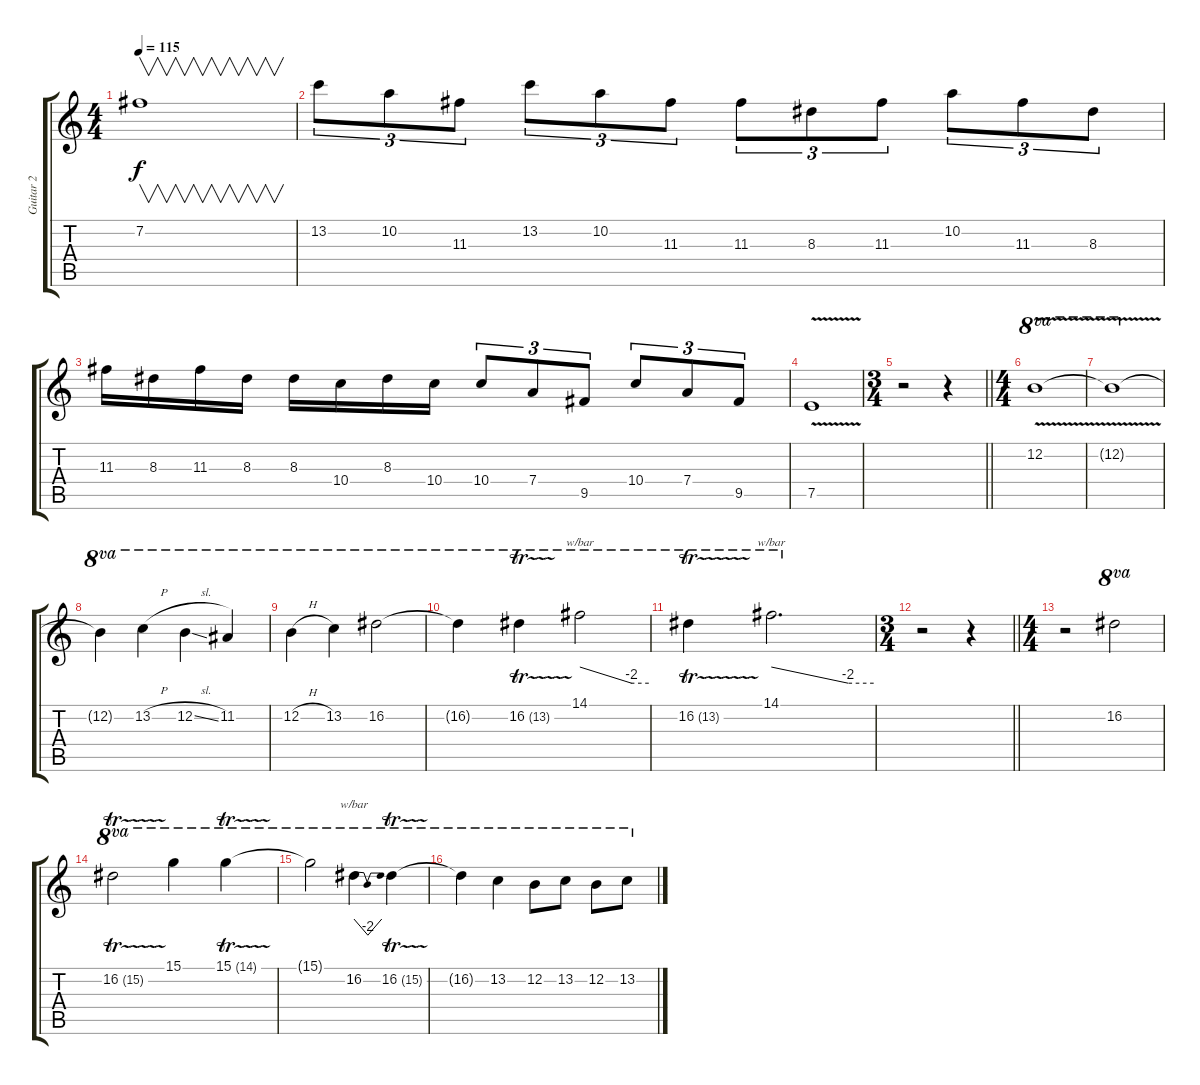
\track ("Guitar 2" "Guitar 2") {instrument overdrivenguitar}
\staff {score tabs}
\tuning (E4 B3 G3 D3 A2 E2) {hide}
\ts (4 4)
\tempo 115
\clef g2
\ks c
7.2.1{v dy f} |
13.2.8{tu (3 2)} 10.2.8{tu (3 2)} 11.3.8{tu (3 2)} 13.2.8{tu (3 2)} 10.2.8{tu (3 2)} 11.3.8{tu (3 2)} 11.3.8{tu (3 2)} 8.3.8{tu (3 2)} 11.3.8{tu (3 2)} 10.2.8{tu (3 2)} 11.3.8{tu (3 2)} 8.3.8{tu (3 2)} |
11.3.16 8.3.16 11.3.16 8.3.16 8.3.16 10.4.16 8.3.16 10.4.16 10.4.8{tu (3 2)} 7.4.8{tu (3 2)} 9.5.8{tu (3 2)} 10.4.8{tu (3 2)} 7.4.8{tu (3 2)} 9.5.8{tu (3 2)} |
7.5{v}.1 |
\ts (3 4)
\barLineRight lightlight
r.2 r.4 |
\ts (4 4)
12.2{v}.1{ot 8va} |
12.2{t}.1{ot 8va} |
12.2{t}.4{ot 8va} 13.2{h}.4{ot 8va} 12.2{sl}.4{ot 8va} 11.2.4{ot 8va} |
12.2{h}.4{ot 8va} 13.2.4{ot 8va} 16.2.2{ot 8va} |
16.2{t}.4{ot 8va} 16.2{tr (13 32)}.4{ot 8va} 14.1.2{tbe (custom default 0 0 45 -8 60 -8) ot 8va} |
16.2{tr (13 32)}.4{ot 8va} 14.1.2{d tbe (custom default 0 0 45 -8 60 -8) ot 8va} |
\ts (3 4)
\barLineRight lightlight
r.2 r.4 |
\ts (4 4)
r.2 16.2.2{ot 8va} |
16.2{tr (15 32)}.2{ot 8va} 15.1.4{ot 8va} 15.1{tr (14 32)}.4{ot 8va} |
15.1{t}.2{ot 8va} 16.2.4{tbe (dip default 0 0 30 -8 60 0) ot 8va} 16.2{tr (15 32)}.4{ot 8va} |
16.2{t}.4{ot 8va} 13.2.4{ot 8va} 12.2.8{ot 8va} 13.2.8{ot 8va} 12.2.8{ot 8va} 13.2.8{ot 8va}
